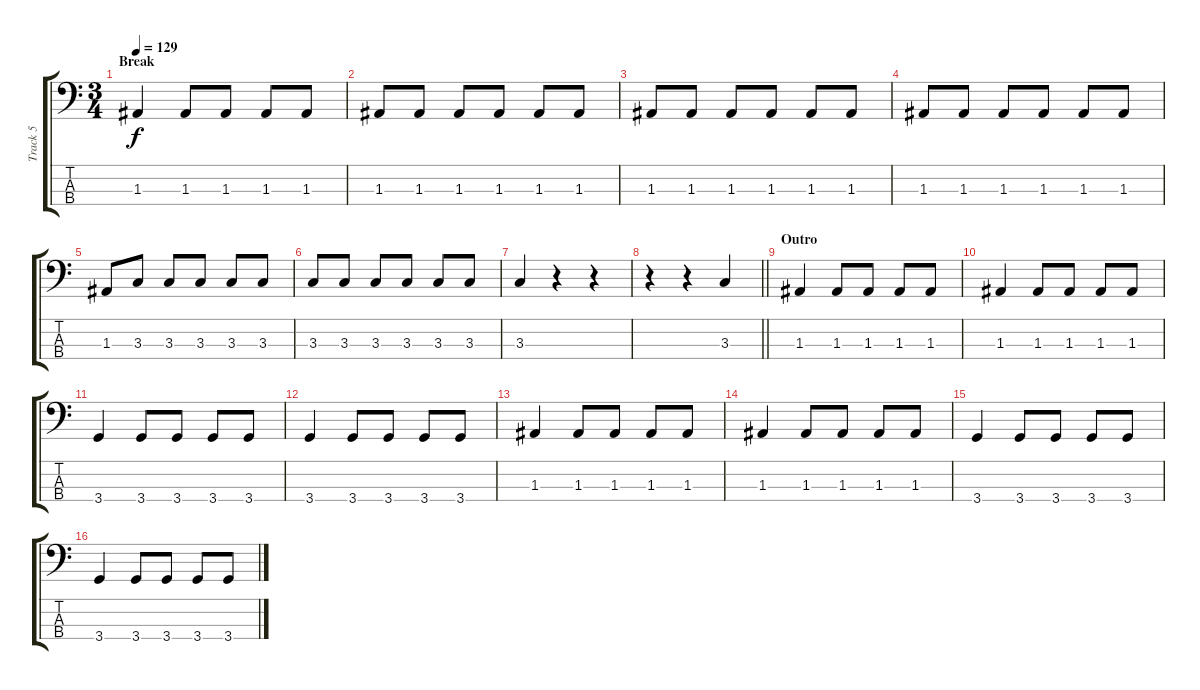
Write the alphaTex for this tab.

\track ("Track 5" "Track 5") {instrument electricbassfinger}
\staff {score tabs}
\tuning (G2 D2 A1 E1) {hide}
\ts (3 4)
\section ("" "Break")
\tempo 129
\clef f4
\ks c
1.3.4{dy f} 1.3.8 1.3.8 1.3.8 1.3.8 |
1.3.8 1.3.8 1.3.8 1.3.8 1.3.8 1.3.8 |
1.3.8 1.3.8 1.3.8 1.3.8 1.3.8 1.3.8 |
1.3.8 1.3.8 1.3.8 1.3.8 1.3.8 1.3.8 |
1.3.8 3.3.8 3.3.8 3.3.8 3.3.8 3.3.8 |
3.3.8 3.3.8 3.3.8 3.3.8 3.3.8 3.3.8 |
3.3.4 r.4 r.4 |
\barLineRight lightlight
r.4 r.4 3.3.4 |
\section ("" "Outro")
1.3.4 1.3.8 1.3.8 1.3.8 1.3.8 |
1.3.4 1.3.8 1.3.8 1.3.8 1.3.8 |
3.4.4 3.4.8 3.4.8 3.4.8 3.4.8 |
3.4.4 3.4.8 3.4.8 3.4.8 3.4.8 |
1.3.4 1.3.8 1.3.8 1.3.8 1.3.8 |
1.3.4 1.3.8 1.3.8 1.3.8 1.3.8 |
3.4.4 3.4.8 3.4.8 3.4.8 3.4.8 |
3.4.4 3.4.8 3.4.8 3.4.8 3.4.8
